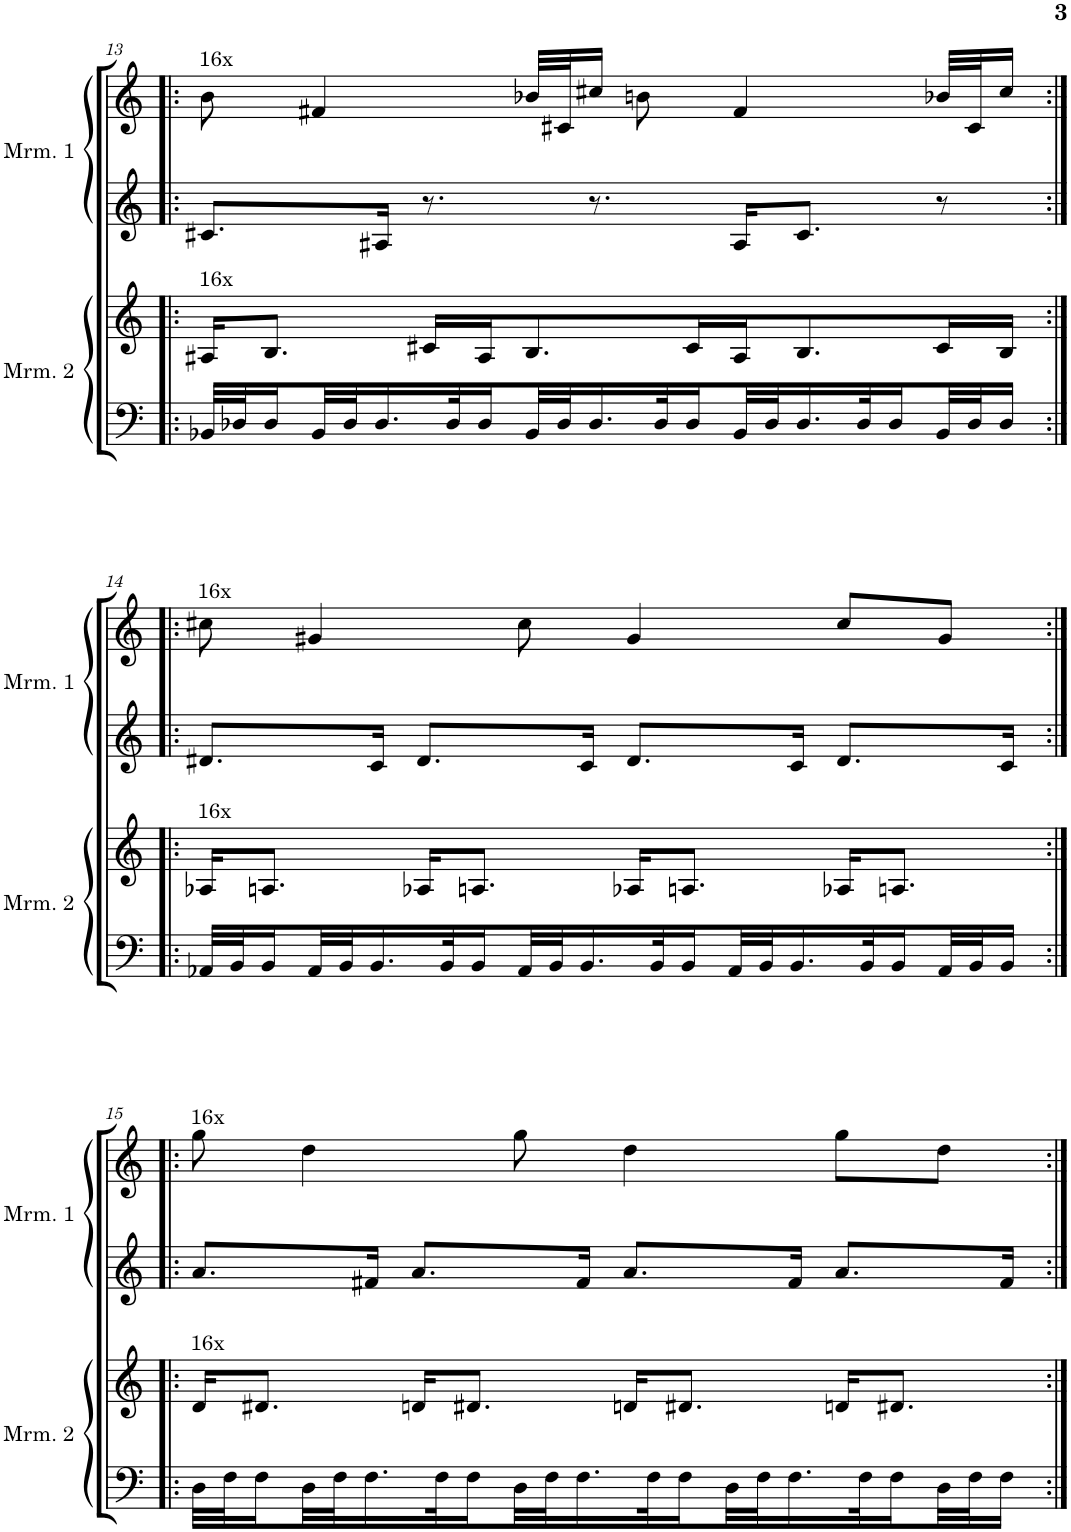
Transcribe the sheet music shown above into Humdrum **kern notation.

**kern	**kern	**kern	**kern
*part4	*part3	*part2	*part1
*staff4	*staff3	*staff2	*staff1
*I"Marimba 2	*I"Marimba 2	*I"Marimba 1	*I"Marimba 1
*I'Mrm. 2	*I'Mrm. 2	*I'Mrm. 1	*I'Mrm. 1
!!LO:PB:g=z
*clefF4	*clefG2	*clefG2	*clefG2
*k[]	*k[]	*k[]	*k[]
*M4/4	*M4/4	*M4/4	*M4/4
=13!|:	=13!|:	=13!|:	=13!|:
!	!	!	!LO:TX:a:t=16x
!	!LO:TX:a:t=16x	!	!
32BB-X/LLL	16A#X/KL	8.c#X/L	8b\
32D-X/J	.	.	.
16D-/	8.B/J	.	.
32BB-/L	.	.	4f#X/
32D-/J	.	.	.
16.D-/	.	16A#X/Jk	.
.	16c#X/LL	8.r	.
32D-/K	.	.	.
16D-/	16A#/J	.	.
32BB-/L	8.B/	.	32b-X/LLL
32D-/J	.	.	32c#X/J
16.D-/	.	8.r	16cc#X/JJ
.	.	.	8bn\
32D-/K	.	.	.
16D-/	16c#/L	.	.
32BB-/L	16A#/J	16A#/KL	4f#/
32D-/J	.	.	.
16.D-/	8.B/	8.c#/J	.
32D-/K	.	.	.
16D-/	.	.	.
32BB-/L	16c#/L	8r	32b-X/LLL
32D-/J	.	.	32c#/J
16D-/JJ	16B/JJ	.	16cc#/JJ
!!LO:LB:g=z
=14:|!|:	=14:|!|:	=14:|!|:	=14:|!|:
!	!	!	!LO:TX:a:t=16x
!	!LO:TX:a:t=16x	!	!
32AA-X/LLL	16A-X/KL	8.d#X/L	8cc#X\
32BB/J	.	.	.
16BB/	8.An/J	.	.
32AA-/L	.	.	4g#X/
32BB/J	.	.	.
16.BB/	.	16c/Jk	.
.	16A-X/KL	8.d#/L	.
32BB/K	.	.	.
16BB/	8.An/J	.	.
32AA-/L	.	.	8cc#\
32BB/J	.	.	.
16.BB/	.	16c/Jk	.
.	16A-X/KL	8.d#/L	4g#/
32BB/K	.	.	.
16BB/	8.An/J	.	.
32AA-/L	.	.	.
32BB/J	.	.	.
16.BB/	.	16c/Jk	.
.	16A-X/KL	8.d#/L	8cc#/L
32BB/K	.	.	.
16BB/	8.An/J	.	.
32AA-/L	.	.	8g#/J
32BB/J	.	.	.
16BB/JJ	.	16c/Jk	.
!!LO:LB:g=z
=15:|!|:	=15:|!|:	=15:|!|:	=15:|!|:
!	!	!	!LO:TX:a:t=16x
!	!LO:TX:a:t=16x	!	!
32D\LLL	16d/KL	8.a/L	8gg\
32F\J	.	.	.
16F\	8.d#X/J	.	.
32D\L	.	.	4dd\
32F\J	.	.	.
16.F\	.	16f#X/Jk	.
.	16dn/KL	8.a/L	.
32F\K	.	.	.
16F\	8.d#X/J	.	.
32D\L	.	.	8gg\
32F\J	.	.	.
16.F\	.	16f#/Jk	.
.	16dn/KL	8.a/L	4dd\
32F\K	.	.	.
16F\	8.d#X/J	.	.
32D\L	.	.	.
32F\J	.	.	.
16.F\	.	16f#/Jk	.
.	16dn/KL	8.a/L	8gg\L
32F\K	.	.	.
16F\	8.d#X/J	.	.
32D\L	.	.	8dd\J
32F\J	.	.	.
16F\JJ	.	16f#/Jk	.
=:|!	=:|!	=:|!	=:|!
*-	*-	*-	*-
